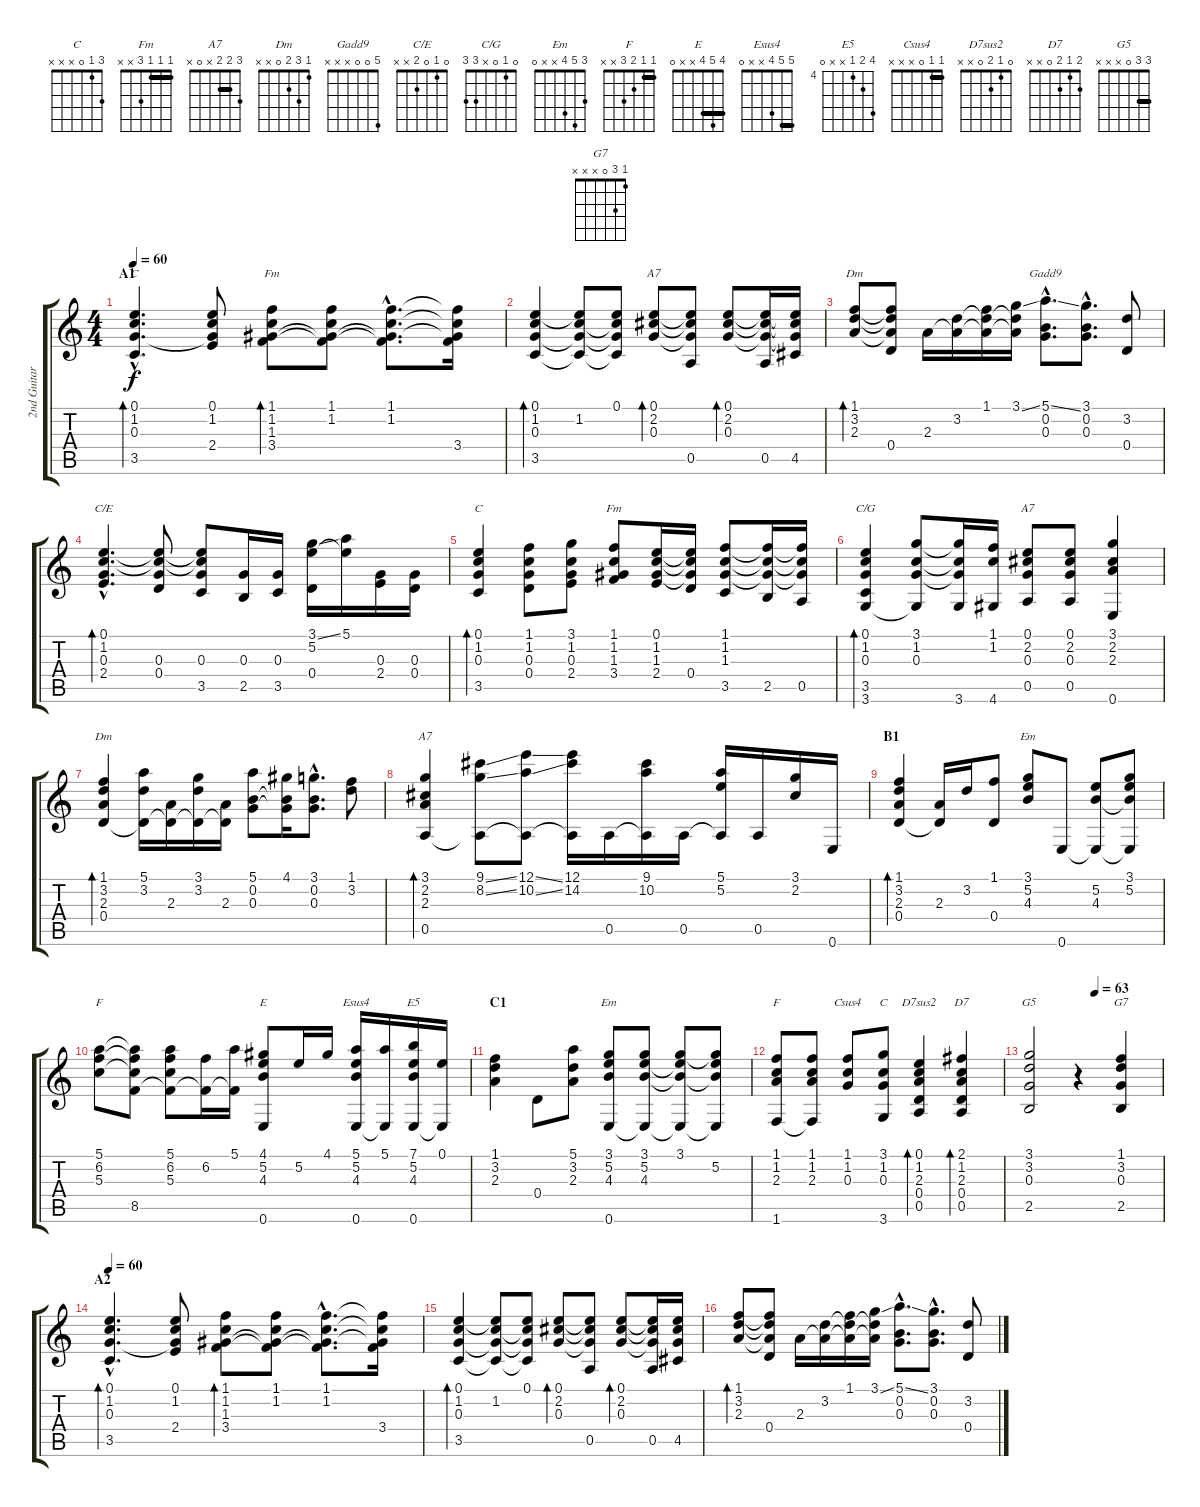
\track ("2nd Guitar" "2nd Guitar") {instrument acousticguitarnylon}
\staff {score tabs}
\tuning (E4 B3 G3 D3 A2 E2) {hide}
\chord ("C" 0 1 0 x x x)
\chord ("Fm" 1 1 1 x x x) {barre 1}
\chord ("A7" 0 2 0 x x x)
\chord ("Dm" 1 3 2 x x x)
\chord ("Gadd9" 5 0 0 x x x)
\chord ("C/E" 0 1 0 2 x x)
\chord ("C" 0 1 0 x 3 x)
\chord ("Fm" 1 1 1 3 x x) {barre 1}
\chord ("C/G" 0 1 0 x 3 3)
\chord ("A7" 0 2 0 x 0 x)
\chord ("Dm" 1 3 2 0 x x)
\chord ("A7" 3 2 2 x 0 x) {barre 2}
\chord ("Em" 3 5 4 x x x)
\chord ("F" 5 6 5 x x x) {firstfret 3 barre 5}
\chord ("E" 4 5 4 x x 0) {barre 4}
\chord ("Esus4" 5 5 4 x x 0) {barre 5}
\chord ("E5" 7 5 4 x x 0) {firstfret 4}
\chord ("Em" 3 5 4 x x 0)
\chord ("F" 1 1 2 3 x x) {barre 1}
\chord ("Csus4" 1 1 0 x x x) {barre 1}
\chord ("C" 3 1 0 x x x)
\chord ("D7sus2" 0 1 2 0 x x)
\chord ("D7" 2 1 2 0 x x)
\chord ("G5" 3 3 0 x x x) {barre 3}
\chord ("G7" 1 3 0 x x x)
\ts (4 4)
\section ("" "A1")
\tempo 60
\clef g2
\ks c
(0.1{hac} 1.2{hac} 0.3{hac} 3.5{hac}).4{d bd 120 ch "C" dy f instrument acousticguitarnylon} (0.1 1.2 0.3{t} 2.4).8 (1.1 1.2 1.3 3.4).8{bd 120 ch "Fm"} (1.1 1.2 1.3{t} 3.4{t}).8 (1.1{hac} 1.2{hac} 1.3{hac t} 3.4{hac t}).8{d} (1.1{t} 1.2{t} 1.3{t} 3.4).16 |
(0.1 1.2 0.3 3.5).4{bd 120} (0.1{t} 1.2 0.3{t} 3.5{t}).8 (0.1 1.2{t} 0.3{t} 3.5{t}).8 (0.1 2.2 0.3).8{bd 120 ch "A7"} (0.1{t} 2.2{t} 0.3{t} 0.5).8 (0.1 2.2 0.3).8{bd 120} (0.1{t} 2.2{t} 0.3{t} 0.5).16 (0.1{t} 2.2{t} 0.3{t} 4.5).16 |
(1.1 3.2 2.3).8{bd 120 ch "Dm"} (1.1{t} 3.2{t} 2.3{t} 0.4).8 2.3.16 (3.2 2.3{t}).16 (1.1 3.2{t} 2.3{t}).16 (3.1{ss} 3.2{t} 2.3{t}).16 (5.1{ss hac} 0.2{hac} 0.3{hac}).8{d ch "Gadd9"} (3.1{hac} 0.2{hac} 0.3{hac}).8{d} (3.2 0.4).8 |
(0.1{hac} 1.2{hac} 0.3{hac} 2.4{hac}).4{d bd 120 ch "C/E"} (0.1{t} 1.2{t} 0.3 0.4).8 (0.1{t} 1.2{t} 0.3 3.5).8 (0.3 2.5).16 (0.3 3.5).16 (3.1{ss} 5.2 0.4).16 (5.1 5.2{t}).16 (0.3 2.4).16 (0.3 0.4).16 |
(0.1 1.2 0.3 3.5).4{bd 120 ch "C"} (1.1 1.2 0.3 0.4).8 (3.1 1.2 0.3 2.4).8 (1.1 1.2 1.3 3.4).8{ch "Fm"} (0.1 1.2 1.3 2.4).16 (0.1{t} 1.2{t} 1.3{t} 0.4).16 (1.1 1.2 1.3 3.5).8 (1.1{t} 1.2{t} 1.3{t} 2.5).16 (1.1{t} 1.2{t} 1.3{t} 0.5).16 |
(0.1 1.2 0.3 3.5 3.6).4{bd 120 ch "C/G"} (3.1 1.2 0.3 3.6{t}).8 (3.1{t} 1.2{t} 0.3{t} 3.6).16 (1.1 1.2 4.6).16 (0.1 2.2 0.3 0.5).8{ch "A7"} (0.1 2.2 0.3 0.5).8 (3.1 2.2 2.3 0.6).4 |
(1.1 3.2 2.3 0.4).4{bd 120 ch "Dm"} (5.1 3.2 0.4{t}).16 (2.3 0.4{t}).16 (3.1 3.2 0.4{t}).16 (2.3 0.4{t}).16 (5.1 0.2 0.3).8 (4.1 0.2{t} 0.3{t}).16 (3.1{hac} 0.2{hac} 0.3{hac}).8{d} (1.1 3.2).8 |
(3.1 2.2 2.3 0.5).4{bd 120 ch "A7"} (9.1{ss} 8.2{ss} 0.5{t}).8 (12.1{ss} 10.2{ss} 0.5{t}).8 (12.1 14.2 0.5{t}).16 0.5.16 (9.1 10.2 0.5{t}).16 0.5.16 (5.1 5.2 0.5{t}).16 0.5.16 (3.1 2.2).16 0.6.16 |
\section ("" "B1")
(1.1 3.2 2.3 0.4).4{bd 120} (2.3 0.4{t}).16 3.2.16 (1.1 0.4).8 (3.1 5.2 4.3).8{ch "Em"} 0.6.8 (5.2 4.3 0.6{t}).8 (3.1 5.2 4.3{t} 0.6{t}).8 |
(5.1 6.2 5.3).8{ch "F"} (5.1{t} 6.2{t} 5.3{t} 8.5).8 (5.1 6.2 5.3 8.5{t}).8 (6.2 8.5{t}).16 (5.1 8.5{t}).16 (4.1 5.2 4.3 0.6).8{ch "E"} 5.2.16 4.1.16 (5.1 5.2 4.3 0.6).16{ch "Esus4"} (5.1 0.6{t}).16 (7.1 5.2 4.3 0.6).16{ch "E5"} (0.1 0.6{t}).16 |
\section ("" "C1")
(1.1 3.2 2.3).4 0.4.8 (5.1 3.2 2.3).8 (3.1 5.2 4.3 0.6).8{ch "Em"} (3.1 5.2 4.3 0.6{t}).8 (3.1 5.2{t} 4.3{t} 0.6{t}).8 (3.1{t} 5.2 4.3{t} 0.6{t}).8 |
(1.1 1.2 2.3 1.6).8{ch "F"} (1.1 1.2 2.3 1.6{t}).8 (1.1 1.2 0.3).8{ch "Csus4"} (3.1 1.2 0.3 3.6).8{ch "C"} (0.1 1.2 2.3 0.4 0.5).4{bd 30 ch "D7sus2"} (2.1 1.2 2.3 0.4 0.5).4{bd 30 ch "D7"} |
\tempo (63 0.5)
(3.1 3.2 0.3 2.5).2{ch "G5"} r.4 (1.1 3.2 0.3 2.5).4{ch "G7"} |
\section ("" "A2")
\tempo 60
(0.1{hac} 1.2{hac} 0.3{hac} 3.5{hac}).4{d bd 120} (0.1 1.2 0.3{t} 2.4).8 (1.1 1.2 1.3 3.4).8{bd 120} (1.1 1.2 1.3{t} 3.4{t}).8 (1.1{hac} 1.2{hac} 1.3{hac t} 3.4{hac t}).8{d} (1.1{t} 1.2{t} 1.3{t} 3.4).16 |
(0.1 1.2 0.3 3.5).4{bd 120} (0.1{t} 1.2 0.3{t} 3.5{t}).8 (0.1 1.2{t} 0.3{t} 3.5{t}).8 (0.1 2.2 0.3).8{bd 120} (0.1{t} 2.2{t} 0.3{t} 0.5).8 (0.1 2.2 0.3).8{bd 120} (0.1{t} 2.2{t} 0.3{t} 0.5).16 (0.1{t} 2.2{t} 0.3{t} 4.5).16 |
(1.1 3.2 2.3).8{bd 120} (1.1{t} 3.2{t} 2.3{t} 0.4).8 2.3.16 (3.2 2.3{t}).16 (1.1 3.2{t} 2.3{t}).16 (3.1{ss} 3.2{t} 2.3{t}).16 (5.1{ss hac} 0.2{hac} 0.3{hac}).8{d} (3.1{hac} 0.2{hac} 0.3{hac}).8{d} (3.2 0.4).8
